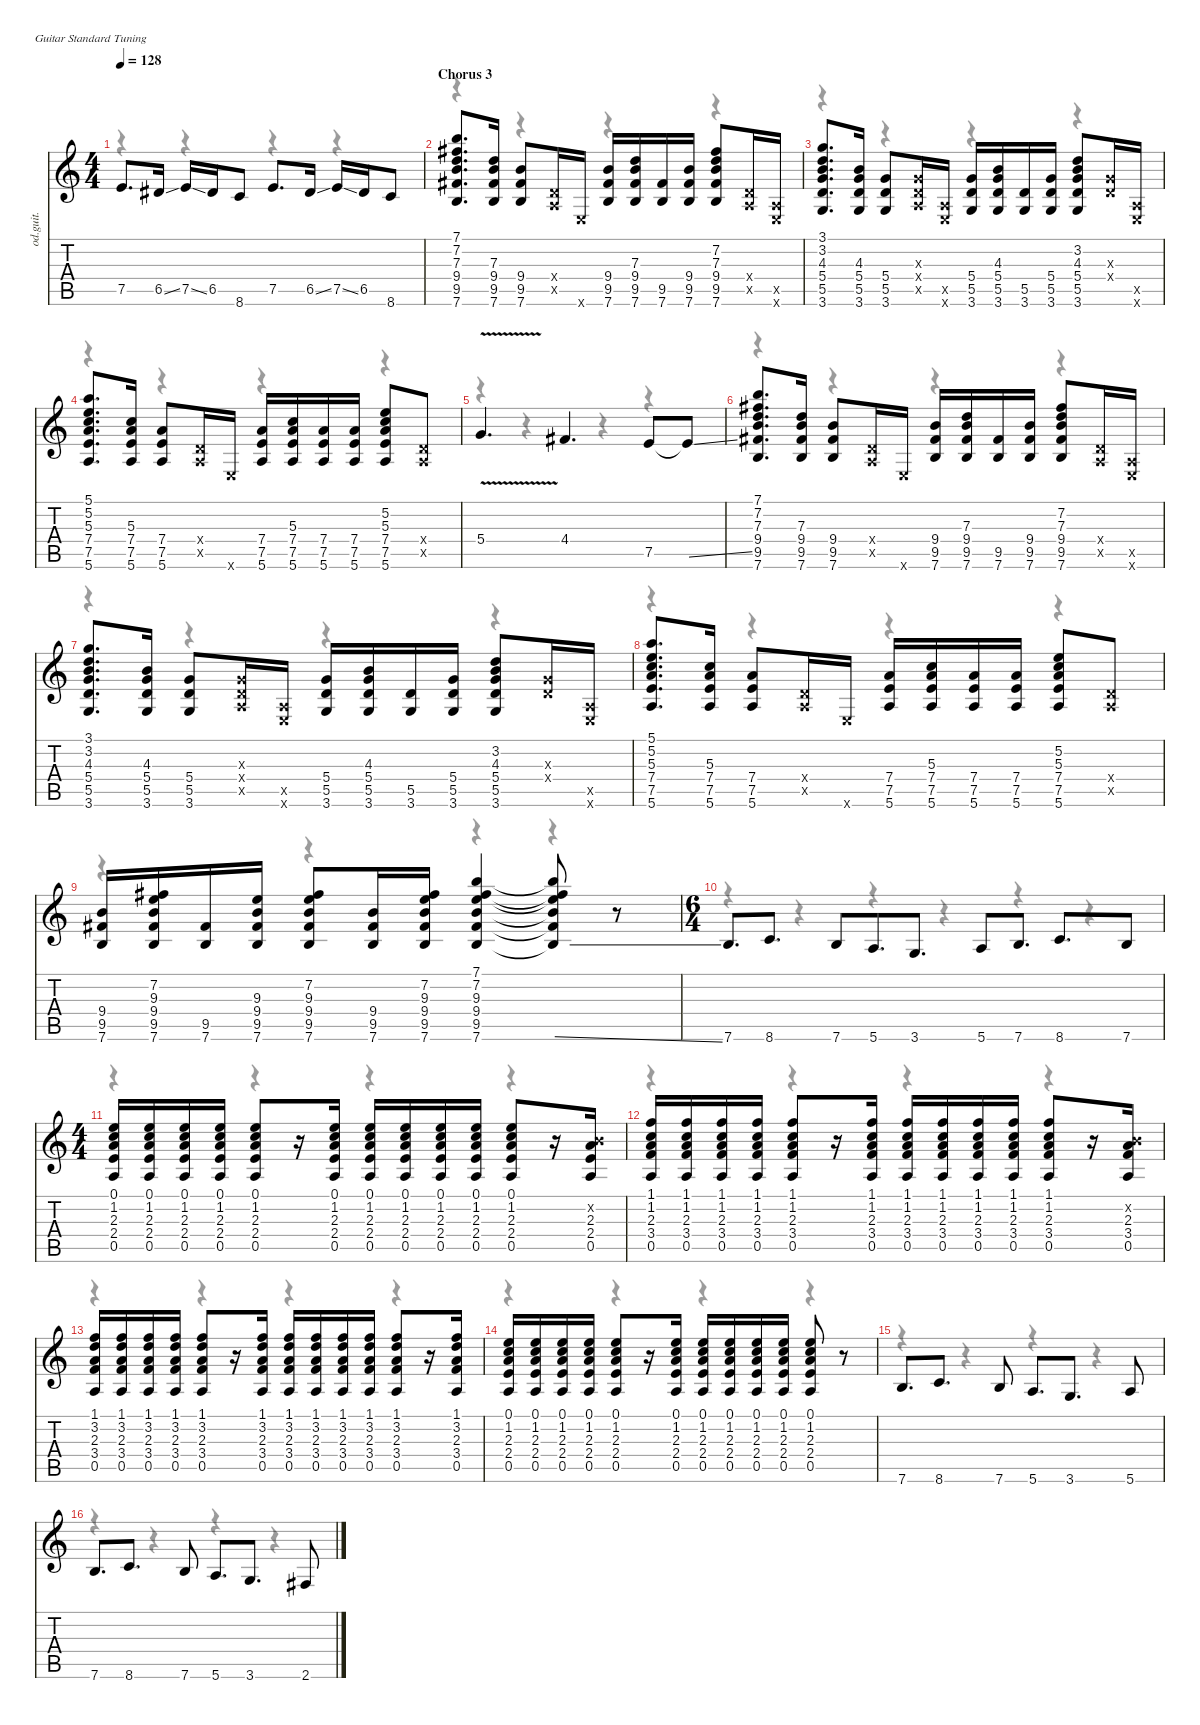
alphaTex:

\defaultSystemsLayout 4
\hideDynamics
\bracketExtendMode nobrackets
\track ("Guitar 1" "od.guit.") {instrument overdrivenguitar}
\staff {score tabs}
\tuning (E4 B3 G3 D3 A2 E2)
\voice
\ts (4 4)
\tempo 128
\clef g2
\ks c
7.5.8{d dy f beam Up} 6.5{ss acc #}.16{beam Up} 7.5{ss}.16{beam Up} 6.5{acc #}.16{beam Up} 8.6.8{beam Up} 7.5.8{d beam Up} 6.5{ss acc #}.16{beam Up} 7.5{ss}.16{beam Up} 6.5{acc #}.16{beam Up} 8.6.8{beam Up} |
\section ("" "Chorus 3")
(7.1 7.2{acc #} 7.3 9.4 9.5{acc #} 7.6).8{d beam Up} (7.3 9.4 9.5{acc #} 7.6).16{beam Up} (9.4 9.5{acc #} 7.6).8{beam Up} (0.4{x} 0.5{x}).16{beam Up} 0.6{x}.16{beam Up} (9.4 9.5{acc #} 7.6).16{beam Up} (7.3 9.4 9.5{acc #} 7.6).16{beam Up} (9.5{acc #} 7.6).16{beam Up} (9.4 9.5{acc #} 7.6).16{beam Up} (7.2{acc #} 7.3 9.4 9.5{acc #} 7.6).8{beam Up} (0.4{x} 0.5{x}).16{beam Up} (0.5{x} 0.6{x}).16{beam Up} |
(3.1 3.2 4.3 5.4 5.5 3.6).8{d beam Up} (4.3 5.4 5.5 3.6).16{beam Up} (5.4 5.5 3.6).8{beam Up} (0.3{x} 0.4{x} 0.5{x}).16{beam Up} (0.5{x} 0.6{x}).16{beam Up} (5.4 5.5 3.6).16{beam Up} (4.3 5.4 5.5 3.6).16{beam Up} (5.5 3.6).16{beam Up} (5.4 5.5 3.6).16{beam Up} (3.2 4.3 5.4 5.5 3.6).8{beam Up} (0.3{x} 0.4{x}).16{beam Up} (0.5{x} 0.6{x}).16{beam Up} |
(5.1 5.2 5.3 7.4 7.5 5.6).8{d beam Up} (5.3 7.4 7.5 5.6).16{beam Up} (7.4 7.5 5.6).8{beam Up} (0.4{x} 0.5{x}).16{beam Up} 0.6{x}.16{beam Up} (7.4 7.5 5.6).16{beam Up} (5.3 7.4 7.5 5.6).16{beam Up} (7.4 7.5 5.6).16{beam Up} (7.4 7.5 5.6).16{beam Up} (5.2 5.3 7.4 7.5 5.6).8{beam Up} (0.4{x} 0.5{x}).8{beam Up} |
5.4{v}.4{d beam Up} 4.4{acc #}.4{d beam Up} 7.5.8{beam Up} 7.5{ss t}.8{beam Up} |
(7.1 7.2{acc #} 7.3 9.4 9.5{acc #} 7.6).8{d beam Up} (7.3 9.4 9.5{acc #} 7.6).16{beam Up} (9.4 9.5{acc #} 7.6).8{beam Up} (0.4{x} 0.5{x}).16{beam Up} 0.6{x}.16{beam Up} (9.4 9.5{acc #} 7.6).16{beam Up} (7.3 9.4 9.5{acc #} 7.6).16{beam Up} (9.5{acc #} 7.6).16{beam Up} (9.4 9.5{acc #} 7.6).16{beam Up} (7.2{acc #} 7.3 9.4 9.5{acc #} 7.6).8{beam Up} (0.4{x} 0.5{x}).16{beam Up} (0.5{x} 0.6{x}).16{beam Up} |
(3.1 3.2 4.3 5.4 5.5 3.6).8{d beam Up} (4.3 5.4 5.5 3.6).16{beam Up} (5.4 5.5 3.6).8{beam Up} (0.3{x} 0.4{x} 0.5{x}).16{beam Up} (0.5{x} 0.6{x}).16{beam Up} (5.4 5.5 3.6).16{beam Up} (4.3 5.4 5.5 3.6).16{beam Up} (5.5 3.6).16{beam Up} (5.4 5.5 3.6).16{beam Up} (3.2 4.3 5.4 5.5 3.6).8{beam Up} (0.3{x} 0.4{x}).16{beam Up} (0.5{x} 0.6{x}).16{beam Up} |
(5.1 5.2 5.3 7.4 7.5 5.6).8{d beam Up} (5.3 7.4 7.5 5.6).16{beam Up} (7.4 7.5 5.6).8{beam Up} (0.4{x} 0.5{x}).16{beam Up} 0.6{x}.16{beam Up} (7.4 7.5 5.6).16{beam Up} (5.3 7.4 7.5 5.6).16{beam Up} (7.4 7.5 5.6).16{beam Up} (7.4 7.5 5.6).16{beam Up} (5.2 5.3 7.4 7.5 5.6).8{beam Up} (0.4{x} 0.5{x}).8{beam Up} |
(9.4 9.5{acc #} 7.6).16{beam Up} (7.2{acc #} 9.3 9.4 9.5{acc #} 7.6).16{beam Up} (9.5{acc #} 7.6).16{beam Up} (9.3 9.4 9.5{acc #} 7.6).16{beam Up} (7.2{acc #} 9.3 9.4 9.5{acc #} 7.6).8{beam Up} (9.4 9.5{acc #} 7.6).16{beam Up} (7.2{acc #} 9.3 9.4 9.5{acc #} 7.6).16{beam Up} (7.1 7.2{acc #} 9.3 9.4 9.5{acc #} 7.6).4{beam Up} (7.1{t} 7.2{t acc #} 9.3{t} 9.4{t} 9.5{t acc #} 7.6{ss t}).8{beam Up} r.8{beam Up} |
\ts (6 4)
\beaming (8 3 3 3 3)
7.6.8{d beam Up} 8.6.8{d beam Up} 7.6.8{beam Up} 5.6.8{d beam Up} 3.6.8{d beam Up} 5.6.8{beam Up} 7.6.8{d beam Up} 8.6.8{d beam Up} 7.6.8{beam Up} |
\ts (4 4)
\beaming (8 2 2 2 2)
(0.1 1.2 2.3 2.4 0.5).16{beam Up} (0.1 1.2 2.3 2.4 0.5).16{beam Up} (0.1 1.2 2.3 2.4 0.5).16{beam Up} (0.1 1.2 2.3 2.4 0.5).16{beam Up} (0.1 1.2 2.3 2.4 0.5).8{beam Up} r.16{beam Up} (0.1 1.2 2.3 2.4 0.5).16{beam Up} (0.1 1.2 2.3 2.4 0.5).16{beam Up} (0.1 1.2 2.3 2.4 0.5).16{beam Up} (0.1 1.2 2.3 2.4 0.5).16{beam Up} (0.1 1.2 2.3 2.4 0.5).16{beam Up} (0.1 1.2 2.3 2.4 0.5).8{beam Up} r.16{beam Up} (0.2{x} 2.3 2.4 0.5).16{beam Up} |
(1.1 1.2 2.3 3.4 0.5).16{beam Up} (1.1 1.2 2.3 3.4 0.5).16{beam Up} (1.1 1.2 2.3 3.4 0.5).16{beam Up} (1.1 1.2 2.3 3.4 0.5).16{beam Up} (1.1 1.2 2.3 3.4 0.5).8{beam Up} r.16{beam Up} (1.1 1.2 2.3 3.4 0.5).16{beam Up} (1.1 1.2 2.3 3.4 0.5).16{beam Up} (1.1 1.2 2.3 3.4 0.5).16{beam Up} (1.1 1.2 2.3 3.4 0.5).16{beam Up} (1.1 1.2 2.3 3.4 0.5).16{beam Up} (1.1 1.2 2.3 3.4 0.5).8{beam Up} r.16{beam Up} (0.2{x} 2.3 3.4 0.5).16{beam Up} |
(1.1 3.2 2.3 3.4 0.5).16{beam Up} (1.1 3.2 2.3 3.4 0.5).16{beam Up} (1.1 3.2 2.3 3.4 0.5).16{beam Up} (1.1 3.2 2.3 3.4 0.5).16{beam Up} (1.1 3.2 2.3 3.4 0.5).8{beam Up} r.16{beam Up} (1.1 3.2 2.3 3.4 0.5).16{beam Up} (1.1 3.2 2.3 3.4 0.5).16{beam Up} (1.1 3.2 2.3 3.4 0.5).16{beam Up} (1.1 3.2 2.3 3.4 0.5).16{beam Up} (1.1 3.2 2.3 3.4 0.5).16{beam Up} (1.1 3.2 2.3 3.4 0.5).8{beam Up} r.16{beam Up} (1.1 3.2 2.3 3.4 0.5).16{beam Up} |
(0.1 1.2 2.3 2.4 0.5).16{beam Up} (0.1 1.2 2.3 2.4 0.5).16{beam Up} (0.1 1.2 2.3 2.4 0.5).16{beam Up} (0.1 1.2 2.3 2.4 0.5).16{beam Up} (0.1 1.2 2.3 2.4 0.5).8{beam Up} r.16{beam Up} (0.1 1.2 2.3 2.4 0.5).16{beam Up} (0.1 1.2 2.3 2.4 0.5).16{beam Up} (0.1 1.2 2.3 2.4 0.5).16{beam Up} (0.1 1.2 2.3 2.4 0.5).16{beam Up} (0.1 1.2 2.3 2.4 0.5).16{beam Up} (0.1 1.2 2.3 2.4 0.5).8{beam Up} r.8{beam Up} |
7.6.8{d beam Up} 8.6.8{d beam Up} 7.6.8{beam Up} 5.6.8{d beam Up} 3.6.8{d beam Up} 5.6.8{beam Up} |
7.6.8{d beam Up} 8.6.8{d beam Up} 7.6.8{beam Up} 5.6.8{d beam Up} 3.6.8{d beam Up} 2.6{acc #}.8{beam Up}
\voice
\clef g2
\ottava regular
\simile none
\ks c
r.4{dy mf beam Down} r.4{beam Down} r.4{beam Down} r.4{beam Down} |
r.4{beam Down} r.4{beam Down} r.4{beam Down} r.4{beam Down} |
r.4{beam Down} r.4{beam Down} r.4{beam Down} r.4{beam Down} |
r.4{beam Down} r.4{beam Down} r.4{beam Down} r.4{beam Down} |
r.4{beam Down} r.4{beam Down} r.4{beam Down} r.4{beam Down} |
r.4{beam Down} r.4{beam Down} r.4{beam Down} r.4{beam Down} |
r.4{beam Down} r.4{beam Down} r.4{beam Down} r.4{beam Down} |
r.4{beam Down} r.4{beam Down} r.4{beam Down} r.4{beam Down} |
r.4{beam Down} r.4{beam Down} r.4{beam Down} r.4{beam Down} |
r.4{beam Down} r.4{beam Down} r.4{beam Down} r.4{beam Down} r.4{beam Down} r.4{beam Down} |
r.4{beam Down} r.4{beam Down} r.4{beam Down} r.4{beam Down} |
r.4{beam Down} r.4{beam Down} r.4{beam Down} r.4{beam Down} |
r.4{beam Down} r.4{beam Down} r.4{beam Down} r.4{beam Down} |
r.4{beam Down} r.4{beam Down} r.4{beam Down} r.4{beam Down} |
r.4{beam Down} r.4{beam Down} r.4{beam Down} r.4{beam Down} |
r.4{beam Down} r.4{beam Down} r.4{beam Down} r.4{beam Down}
